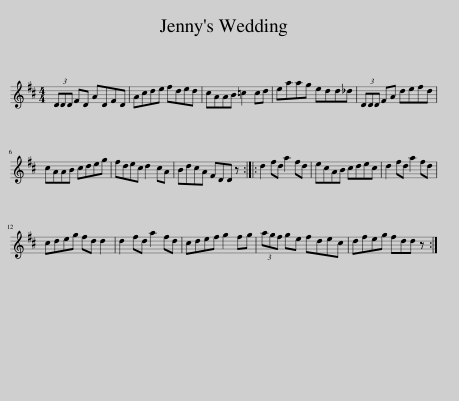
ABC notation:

X:1
L:1/8
M:4/4
I:linebreak $
K:D
V:1 treble
V:1
 (3DDD FD ADFD | Acde fded | cAAB =c2 cd | eaag edd_d | (3DDD FA defd |$ %5
 cAAB cdeg | fdec d2 cA | BdcA FDD z :: d2 fd a2 fd | ecAB cdec | %10
 d2 fd a2 fd |$ cdeg fd d2 | d2 fd a2 fd | cdef g2 fg | (3agf ge fdec | %15
 dfeg fdd z :| %16
